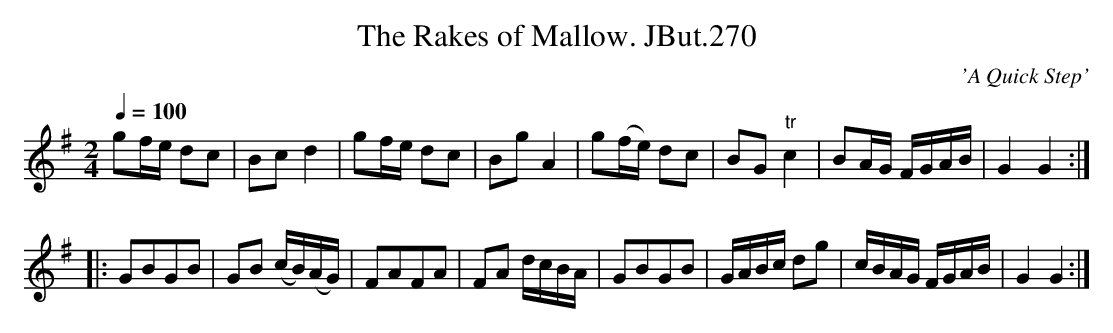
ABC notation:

X:1
T:Rakes of Mallow. JBut.270, The
C:'A Quick Step'
M:2/4
L:1/8
Q:1/4=100
K:G
gf/e/ dc|Bcd2|gf/e/ dc|BgA2|g(f/e/) dc|BG "tr"c2|BA/G/ F/G/A/B/|G2G2:|
|:GBGB|GB (c/B/)(A/G/)|FAFA|FA d/c/B/A/|GBGB|G/A/B/c/ dg|c/B/A/G/ F/G/A/B/|G2G2:|
